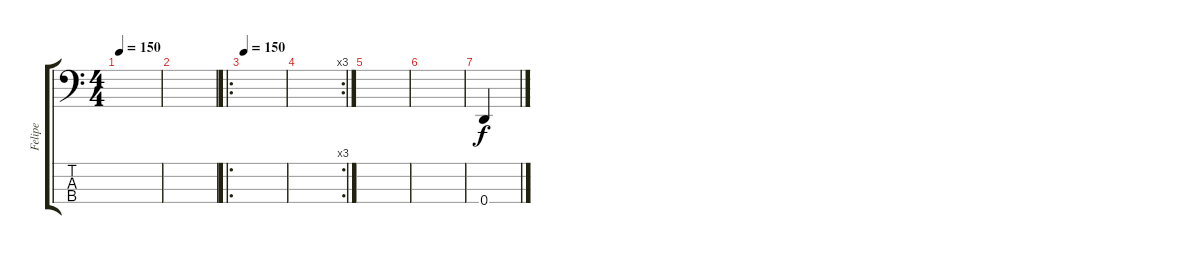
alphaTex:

\track ("Felipe" "Felipe") {instrument synthbass2}
\staff {score tabs}
\tuning (F2 C2 G1 D1) {hide}
\ts (4 4)
\tempo 150
\clef f4
\ks c
|
|
\ro
\tempo 150
|
\rc 3
|
|
|
0.4.4{dy f}
